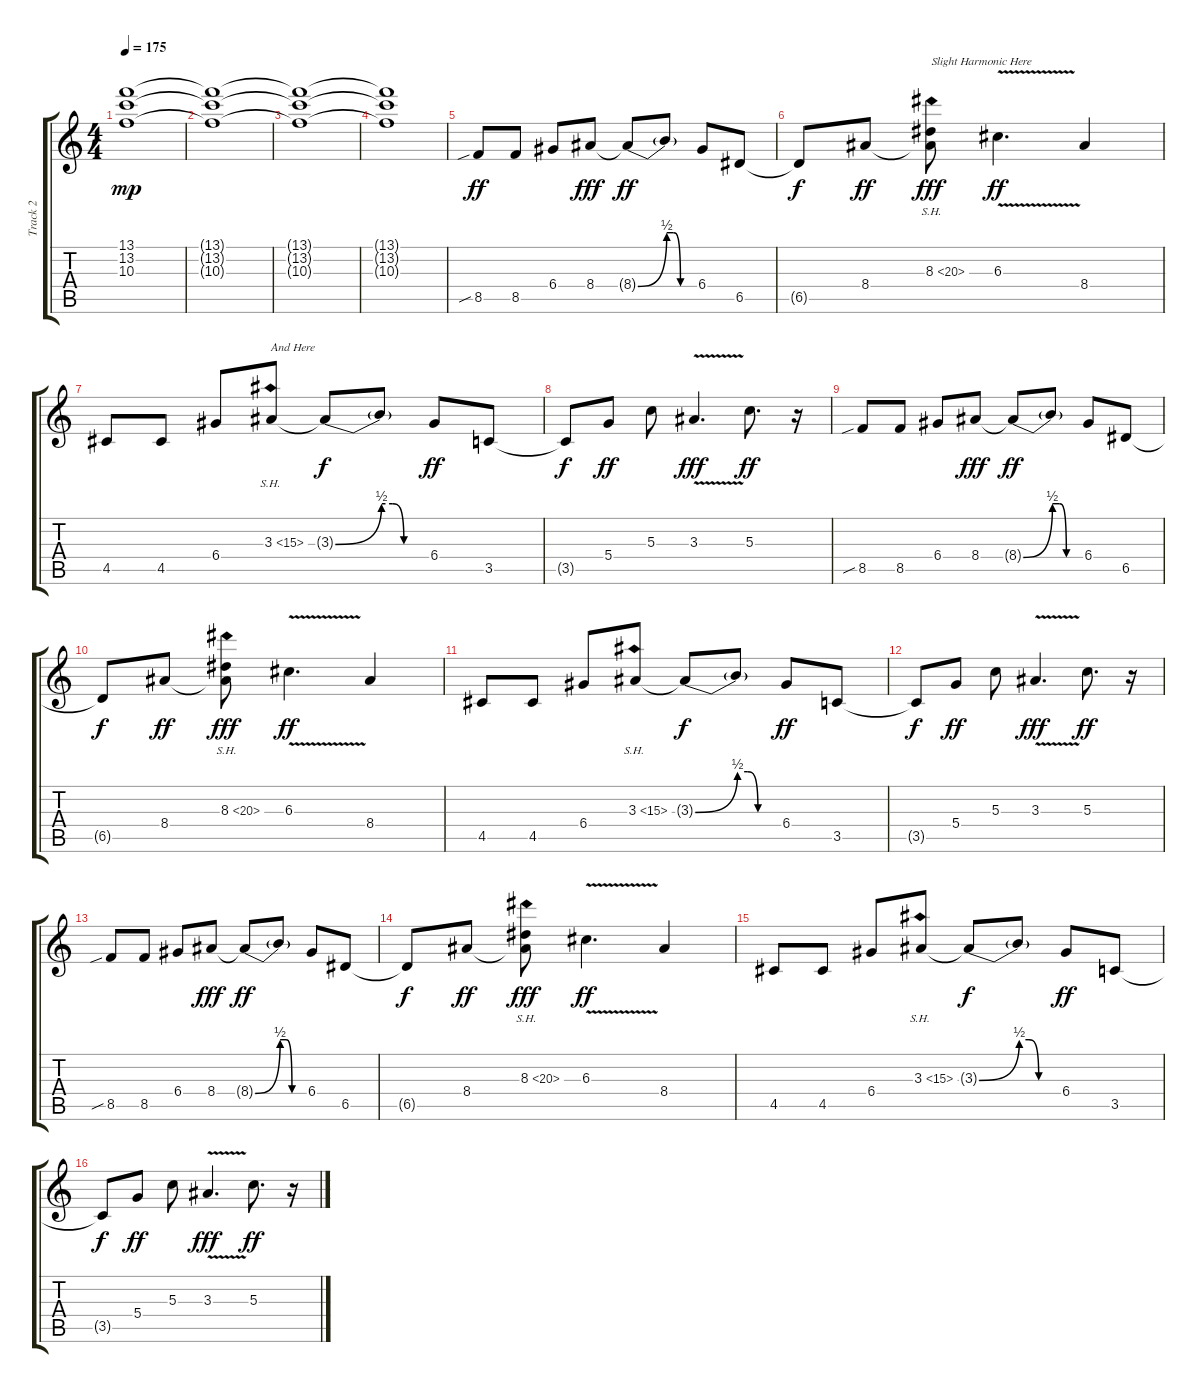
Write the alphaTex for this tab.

\track ("Track 2" "Track 2") {instrument overdrivenguitar}
\staff {score tabs}
\tuning (E4 B3 G3 D3 A2 E2) {hide}
\ts (4 4)
\tempo 175
\clef g2
\ks c
(13.1{t} 13.2{t} 10.3{t}).1{dy mp} |
(13.1{t} 13.2{t} 10.3{t}).1 |
(13.1{t} 13.2{t} 10.3{t}).1 |
(13.1{t} 13.2{t} 10.3{t}).1 |
8.5{sib}.8{dy ff} 8.5.8 6.4.8 8.4.8{dy fff} 8.4{be (bend 0 0 60 2) t}.8{dy ff} 8.4{be (custom 0 2 15 2 30 0 60 0) t}.8 6.4.8 6.5.8 |
6.5{t}.8{dy f} 8.4.8{dy ff} (8.3{sh 12} 8.4{t}).8{txt "Slight Harmonic Here" dy fff} 6.3{v}.4{d dy ff} 8.4.4 |
4.5.8 4.5.8 6.4.8 3.3{sh 12}.8{txt "And Here"} 3.3{be (bend 0 0 60 2) t}.8{dy f} 3.3{be (custom 0 2 15 2 30 0 60 0) t}.8 6.4.8{dy ff} 3.5.8 |
3.5{t}.8{dy f} 5.4.8{dy ff} 5.3.8 3.3{v}.4{d dy fff} 5.3.8{d dy ff} r.16 |
8.5{sib}.8 8.5.8 6.4.8 8.4.8{dy fff} 8.4{be (bend 0 0 60 2) t}.8{dy ff} 8.4{be (custom 0 2 15 2 30 0 60 0) t}.8 6.4.8 6.5.8 |
6.5{t}.8{dy f} 8.4.8{dy ff} (8.3{sh 12} 8.4{t}).8{dy fff} 6.3{v}.4{d dy ff} 8.4.4 |
4.5.8 4.5.8 6.4.8 3.3{sh 12}.8 3.3{be (bend 0 0 60 2) t}.8{dy f} 3.3{be (custom 0 2 15 2 30 0 60 0) t}.8 6.4.8{dy ff} 3.5.8 |
3.5{t}.8{dy f} 5.4.8{dy ff} 5.3.8 3.3{v}.4{d dy fff} 5.3.8{d dy ff} r.16 |
8.5{sib}.8 8.5.8 6.4.8 8.4.8{dy fff} 8.4{be (bend 0 0 60 2) t}.8{dy ff} 8.4{be (custom 0 2 15 2 30 0 60 0) t}.8 6.4.8 6.5.8 |
6.5{t}.8{dy f} 8.4.8{dy ff} (8.3{sh 12} 8.4{t}).8{dy fff} 6.3{v}.4{d dy ff} 8.4.4 |
4.5.8 4.5.8 6.4.8 3.3{sh 12}.8 3.3{be (bend 0 0 60 2) t}.8{dy f} 3.3{be (custom 0 2 15 2 30 0 60 0) t}.8 6.4.8{dy ff} 3.5.8 |
3.5{t}.8{dy f} 5.4.8{dy ff} 5.3.8 3.3{v}.4{d dy fff} 5.3.8{d dy ff} r.16
